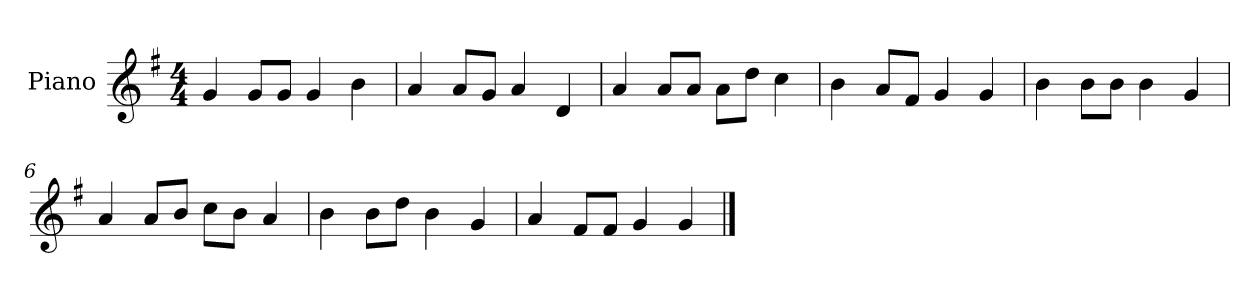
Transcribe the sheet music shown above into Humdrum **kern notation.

**kern
*part1
*staff1
*I"Piano
*I'P-no
*clefG2
*k[f#]
*M4/4
*MM90
=1
4g/
8g/L
8g/J
4g/
4b\
=2
4a/
8a/L
8g/J
4a/
4d/
=3
4a/
8a/L
8a/J
8a\L
8dd\J
4cc\
=4
4b\
8a/L
8f#/J
4g/
4g/
=5
4b\
8b\L
8b\J
4b\
4g/
=6
4a/
8a/L
8b/J
8cc\L
8b\J
4a/
=7
4b\
8b\L
8dd\J
4b\
4g/
!!LO:LB:g=z
=8
4a/
8f#/L
8f#/J
4g/
4g/
==
*-
